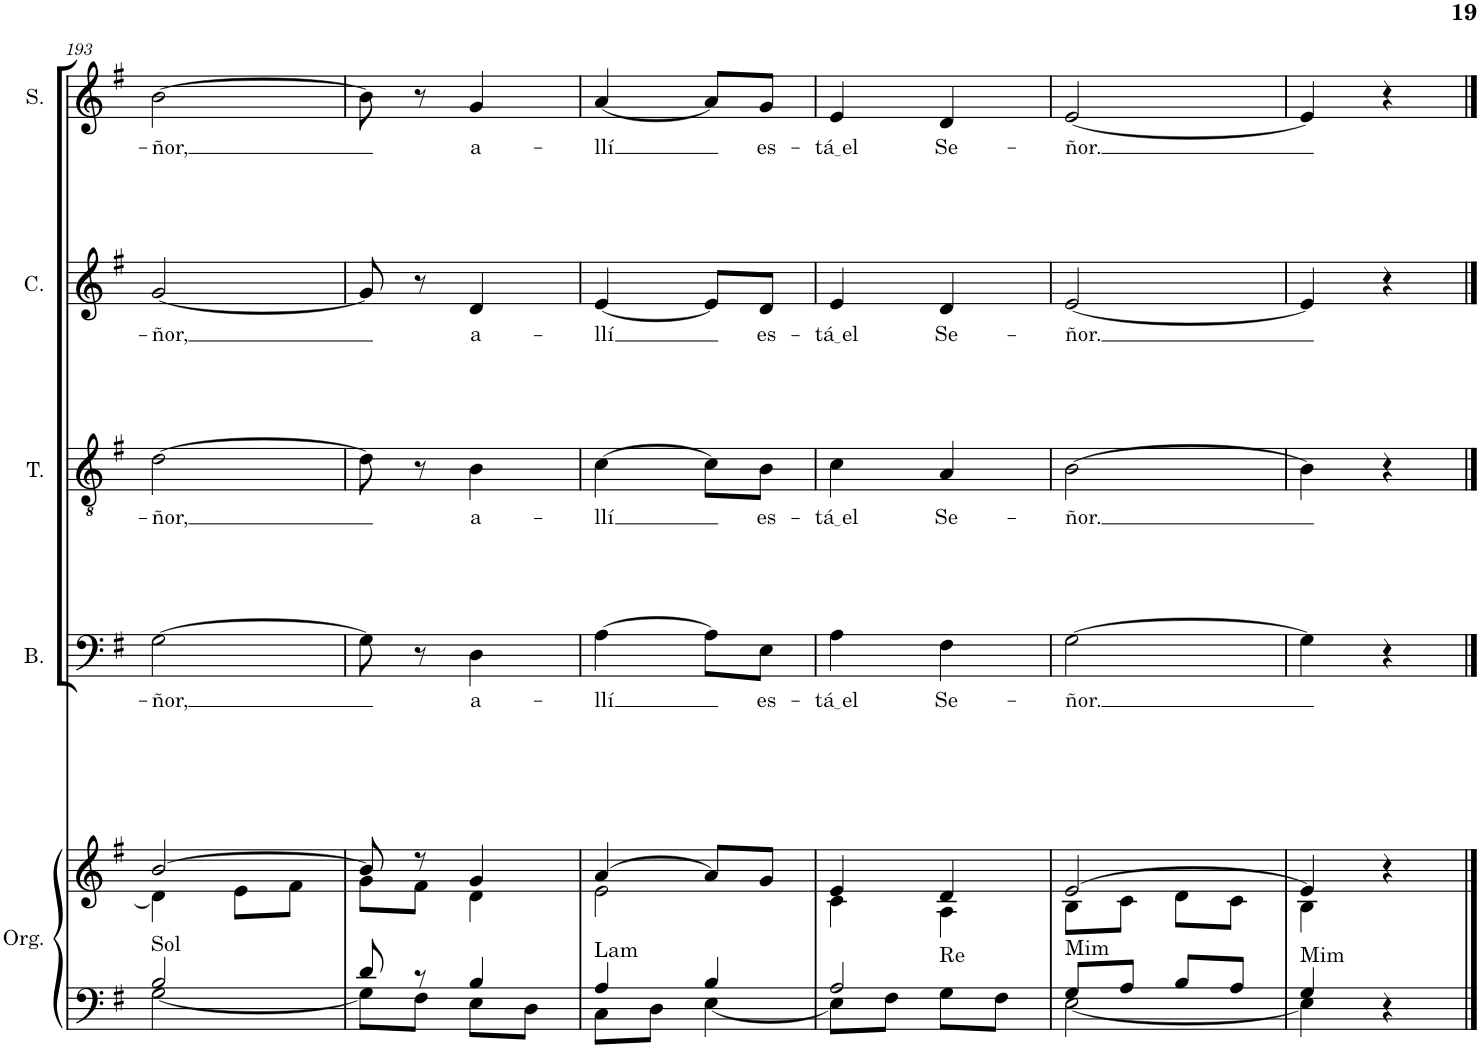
**kern	**kern	**harte	**kern	**text	**kern	**text	**kern	**text	**kern	**text
*part5	*part5	*part5	*part4	*part4	*part3	*part3	*part2	*part2	*part1	*part1
*staff6	*staff5	*	*staff4	*staff4	*staff3	*staff3	*staff2	*staff2	*staff1	*staff1
*I"Órgano	*	*	*I"Bajo	*	*I"Tenor	*	*I"Contralto	*	*I"Soprano	*
*	*	*	*I'B.	*	*I'T.	*	*I'C.	*	*I'S.	*
!!LO:PB:g=z
*clefF4	*clefG2	*	*clefF4	*	*clefGv2	*	*clefG2	*	*clefG2	*
*k[f#]	*k[f#]	*	*k[f#]	*	*k[f#]	*	*k[f#]	*	*k[f#]	*
*M2/4	*M2/4	*	*M2/4	*	*M2/4	*	*M2/4	*	*M2/4	*
=193	=193	=193	=193	=193	=193	=193	=193	=193	=193	=193
*^	*^	*	*	*	*	*	*	*	*	*
!	!	!	!	!LO:H:kt=Sol	!	!LO:LY:b	!	!LO:LY:b	!	!LO:LY:b	!	!LO:LY:b
2B/	[2G\	[2b/	4d\]	N	[2G\	-ñor,	[2d\	-ñor,	[2g/	-ñor,	[2b\	-ñor,
.	.	.	8e\L	.	.	.	.	.	.	.	.	.
.	.	.	8f#\J	.	.	.	.	.	.	.	.	.
=194	=194	=194	=194	=194	=194	=194	=194	=194	=194	=194	=194	=194
8d/	8G\L]	8b/]	8g\L	.	8G\]	.	8d\]	.	8g/]	.	8b\]	.
8r	8F#\J	8r	8f#\J	.	8r	.	8r	.	8r	.	8r	.
!	!	!	!	!	!	!LO:LY:b	!	!LO:LY:b	!	!LO:LY:b	!	!LO:LY:b
4B/	8E\L	4g/	4d\	.	4D\	a-	4B\	a-	4d/	a-	4g/	a-
.	8D\J	.	.	.	.	.	.	.	.	.	.	.
=195	=195	=195	=195	=195	=195	=195	=195	=195	=195	=195	=195	=195
!	!	!	!	!LO:H:kt=Lam	!	!LO:LY:b	!	!LO:LY:b	!	!LO:LY:b	!	!LO:LY:b
4A/	8C\L	[4a/	2e\	N	[4A\	-llí	[4c\	-llí	[4e/	-llí	[4a/	-llí
.	8D\J	.	.	.	.	.	.	.	.	.	.	.
4B/	[4E\	8a/L]	.	.	8A\L]	.	8c\L]	.	8e/L]	.	8a/L]	.
!	!	!	!	!	!	!LO:LY:b	!	!LO:LY:b	!	!LO:LY:b	!	!LO:LY:b
.	.	8g/J	.	.	8E\J	es-	8B\J	es-	8d/J	es-	8g/J	es-
=196	=196	=196	=196	=196	=196	=196	=196	=196	=196	=196	=196	=196
!	!	!	!	!LO:H:kt=Re	!	!LO:LY:b	!	!LO:LY:b	!	!LO:LY:b	!	!LO:LY:b
2A/	8E\L]	4e/	4c\	N	4A\	tá el	4c\	tá el	4e/	tá el	4e/	tá el
.	8F#\J	.	.	.	.	.	.	.	.	.	.	.
!	!	!	!	!	!	!LO:LY:b	!	!LO:LY:b	!	!LO:LY:b	!	!LO:LY:b
.	8G\L	4d/	4A\	.	4F#\	Se-	4A/	Se-	4d/	Se-	4d/	Se-
.	8F#\J	.	.	.	.	.	.	.	.	.	.	.
=197	=197	=197	=197	=197	=197	=197	=197	=197	=197	=197	=197	=197
!	!	!	!	!LO:H:kt=Mim	!	!LO:LY:b	!	!LO:LY:b	!	!LO:LY:b	!	!LO:LY:b
8G/L	[2E\	[2e/	8B\L	N	[2G\	-ñor.	[2B\	-ñor.	[2e/	-ñor.	[2e/	-ñor.
8A/J	.	.	8c\J	.	.	.	.	.	.	.	.	.
8B/L	.	.	8d\L	.	.	.	.	.	.	.	.	.
8A/J	.	.	8c\J	.	.	.	.	.	.	.	.	.
=198	=198	=198	=198	=198	=198	=198	=198	=198	=198	=198	=198	=198
!	!	!	!	!LO:H:kt=Mim	!	!	!	!	!	!	!	!
4G/	4E\]	4e/]	4B\	N	4G\]	.	4B\]	.	4e/]	.	4e/]	.
4r	4ryy	4r	4ryy	.	4r	.	4r	.	4r	.	4r	.
*v	*v	*	*	*	*	*	*	*	*	*	*	*
*	*v	*v	*	*	*	*	*	*	*	*	*
==	==	==	==	==	==	==	==	==	==	==
*-	*-	*-	*-	*-	*-	*-	*-	*-	*-	*-
